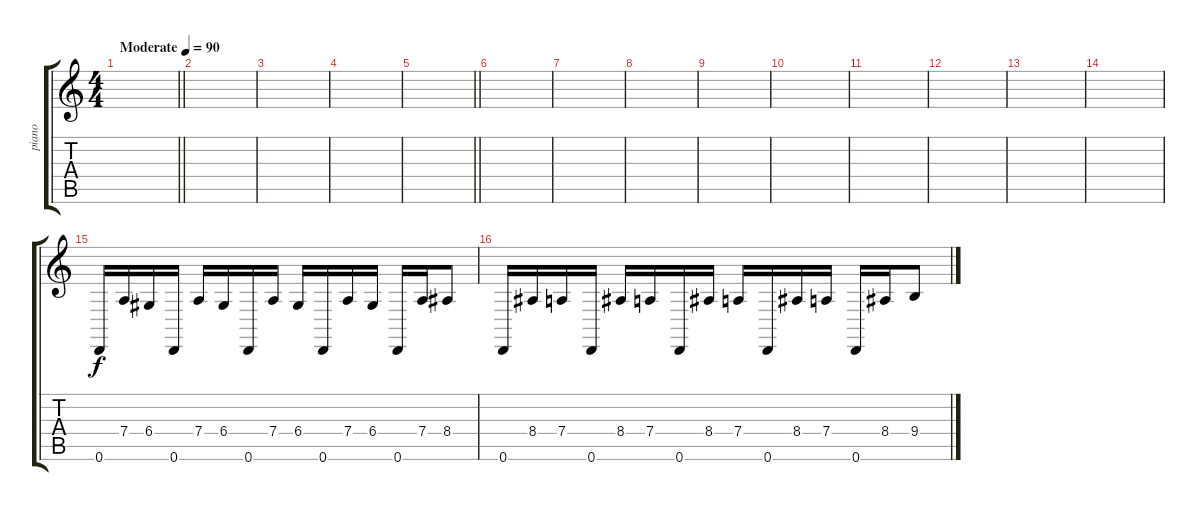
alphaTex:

\track ("piano" "piano") {instrument electricgrandpiano}
\staff {score tabs}
\tuning (E4 B3 G3 D3 A2 D2) {hide}
\ts (4 4)
\tempo (90 "Moderate")
\clef g2
\barLineRight lightlight
\ks c
|
|
|
|
\barLineRight lightlight
|
|
|
|
|
|
|
|
|
|
0.6.16 7.4.16 6.4.16 0.6.16 7.4.16 6.4.16 0.6.16 7.4.16 6.4.16 0.6.16 7.4.16 6.4.16 0.6.16 7.4.16 8.4.8 |
0.6.16 8.4.16 7.4.16 0.6.16 8.4.16 7.4.16 0.6.16 8.4.16 7.4.16 0.6.16 8.4.16 7.4.16 0.6.16 8.4.16 9.4.8
